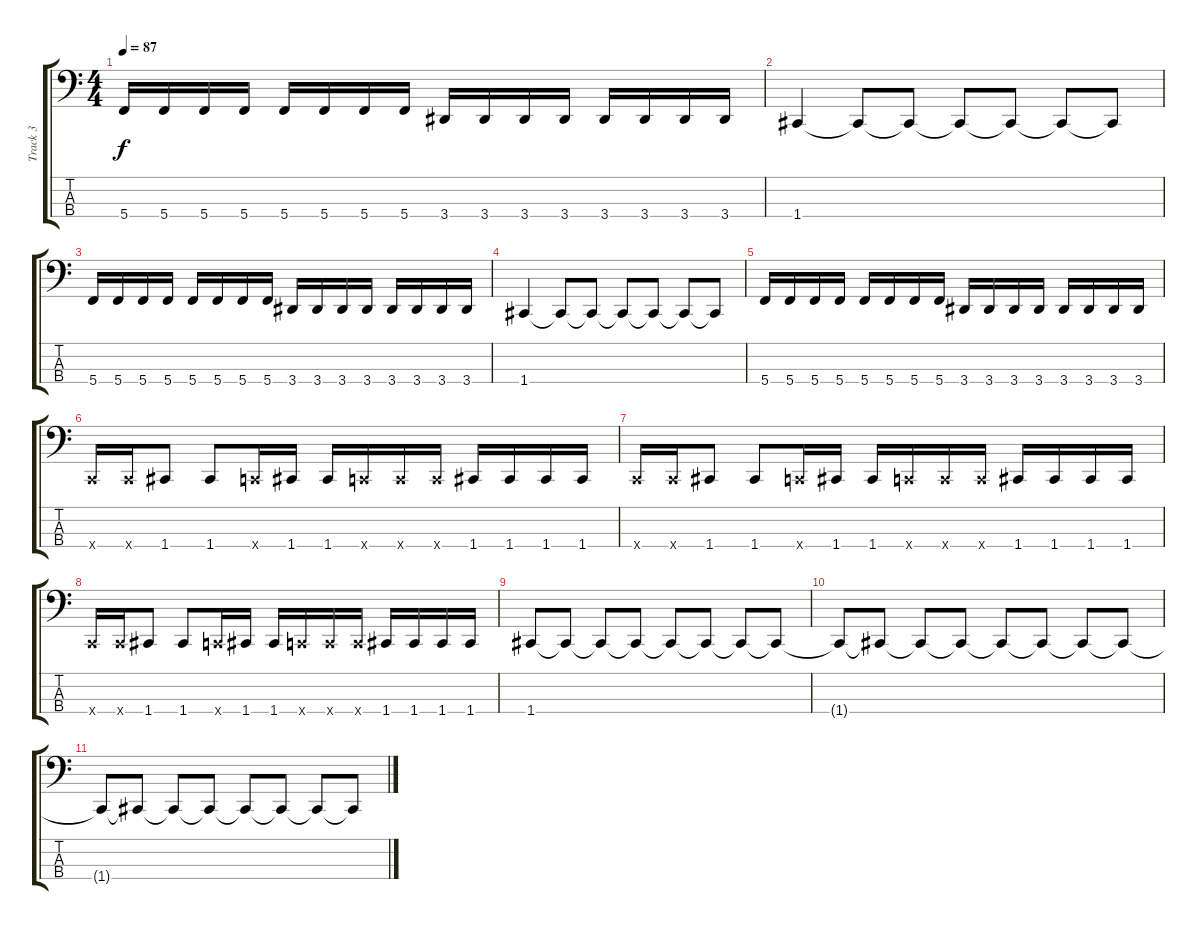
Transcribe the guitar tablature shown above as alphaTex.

\track ("Track 3" "Track 3") {instrument electricbasspick}
\staff {score tabs}
\tuning (F2 C2 G1 C1) {hide}
\ts (4 4)
\tempo 87
\clef f4
\ks c
5.4.16{dy f} 5.4.16 5.4.16 5.4.16 5.4.16 5.4.16 5.4.16 5.4.16 3.4.16 3.4.16 3.4.16 3.4.16 3.4.16 3.4.16 3.4.16 3.4.16 |
1.4.4 1.4{t}.8 1.4{t}.8 1.4{t}.8 1.4{t}.8 1.4{t}.8 1.4{t}.8 |
5.4.16 5.4.16 5.4.16 5.4.16 5.4.16 5.4.16 5.4.16 5.4.16 3.4.16 3.4.16 3.4.16 3.4.16 3.4.16 3.4.16 3.4.16 3.4.16 |
1.4.4 1.4{t}.8 1.4{t}.8 1.4{t}.8 1.4{t}.8 1.4{t}.8 1.4{t}.8 |
5.4.16 5.4.16 5.4.16 5.4.16 5.4.16 5.4.16 5.4.16 5.4.16 3.4.16 3.4.16 3.4.16 3.4.16 3.4.16 3.4.16 3.4.16 3.4.16 |
0.4{x}.16 0.4{x}.16 1.4.8 1.4.8 0.4{x}.16 1.4.16 1.4.16 0.4{x}.16 0.4{x}.16 0.4{x}.16 1.4.16 1.4.16 1.4.16 1.4.16 |
0.4{x}.16 0.4{x}.16 1.4.8 1.4.8 0.4{x}.16 1.4.16 1.4.16 0.4{x}.16 0.4{x}.16 0.4{x}.16 1.4.16 1.4.16 1.4.16 1.4.16 |
0.4{x}.16 0.4{x}.16 1.4.8 1.4.8 0.4{x}.16 1.4.16 1.4.16 0.4{x}.16 0.4{x}.16 0.4{x}.16 1.4.16 1.4.16 1.4.16 1.4.16 |
1.4.8 1.4{t}.8 1.4{t}.8{volume 14} 1.4{t}.8 1.4{t}.8{volume 13} 1.4{t}.8 1.4{t}.8{volume 12} 1.4{t}.8 |
1.4{t}.8{volume 11} 1.4{t}.8 1.4{t}.8{volume 9} 1.4{t}.8 1.4{t}.8{volume 8} 1.4{t}.8 1.4{t}.8{volume 7} 1.4{t}.8 |
1.4{t}.8{volume 5} 1.4{t}.8 1.4{t}.8{volume 4} 1.4{t}.8 1.4{t}.8{volume 2} 1.4{t}.8 1.4{t}.8{volume 0} 1.4{t}.8
